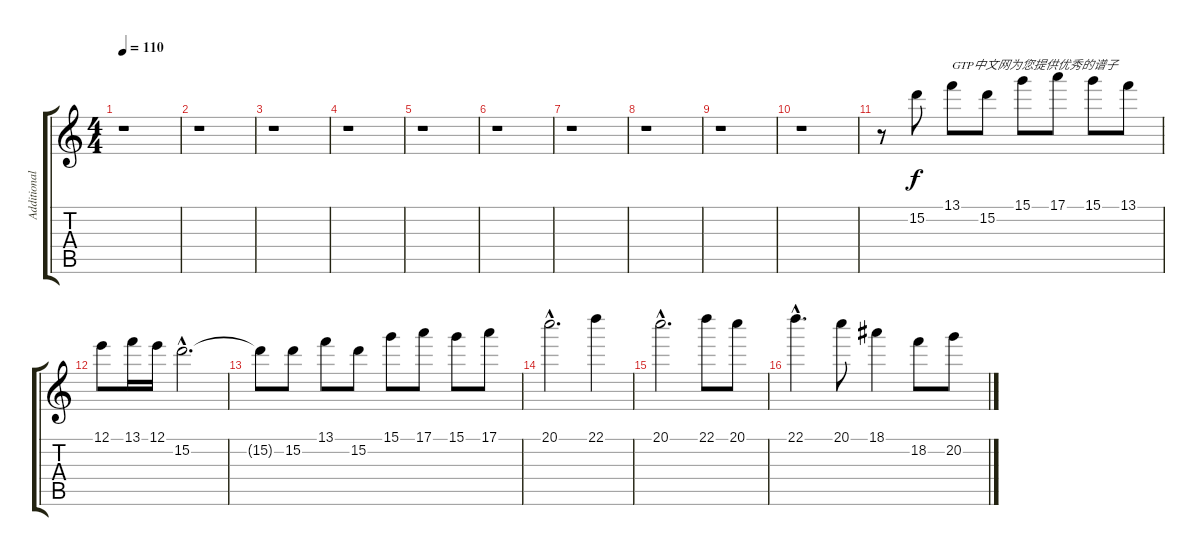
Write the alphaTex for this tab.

\track ("Additional Guitar" "Additional") {instrument distortionguitar}
\staff {score tabs}
\tuning (E4 B3 G3 D3 A2 E2) {hide}
\ts (4 4)
\tempo 110
\clef g2
\ks c
r.1{dy f instrument distortionguitar} |
r.1 |
r.1 |
r.1 |
r.1 |
r.1 |
r.1 |
r.1 |
r.1 |
r.1 |
r.8 15.2.8 13.1.8{txt "GTP中文网为您提供优秀的谱子"} 15.2.8 15.1.8 17.1.8 15.1.8 13.1.8 |
12.1.8 13.1.16 12.1.16 15.2{hac}.2{d} |
15.2{t}.8 15.2.8 13.1.8 15.2.8 15.1.8 17.1.8 15.1.8 17.1.8 |
20.1{hac}.2{d} 22.1.4 |
20.1{hac}.2{d} 22.1.8 20.1.8 |
22.1{hac}.4{d} 20.1.8 18.1.4 18.2.8 20.2.8
